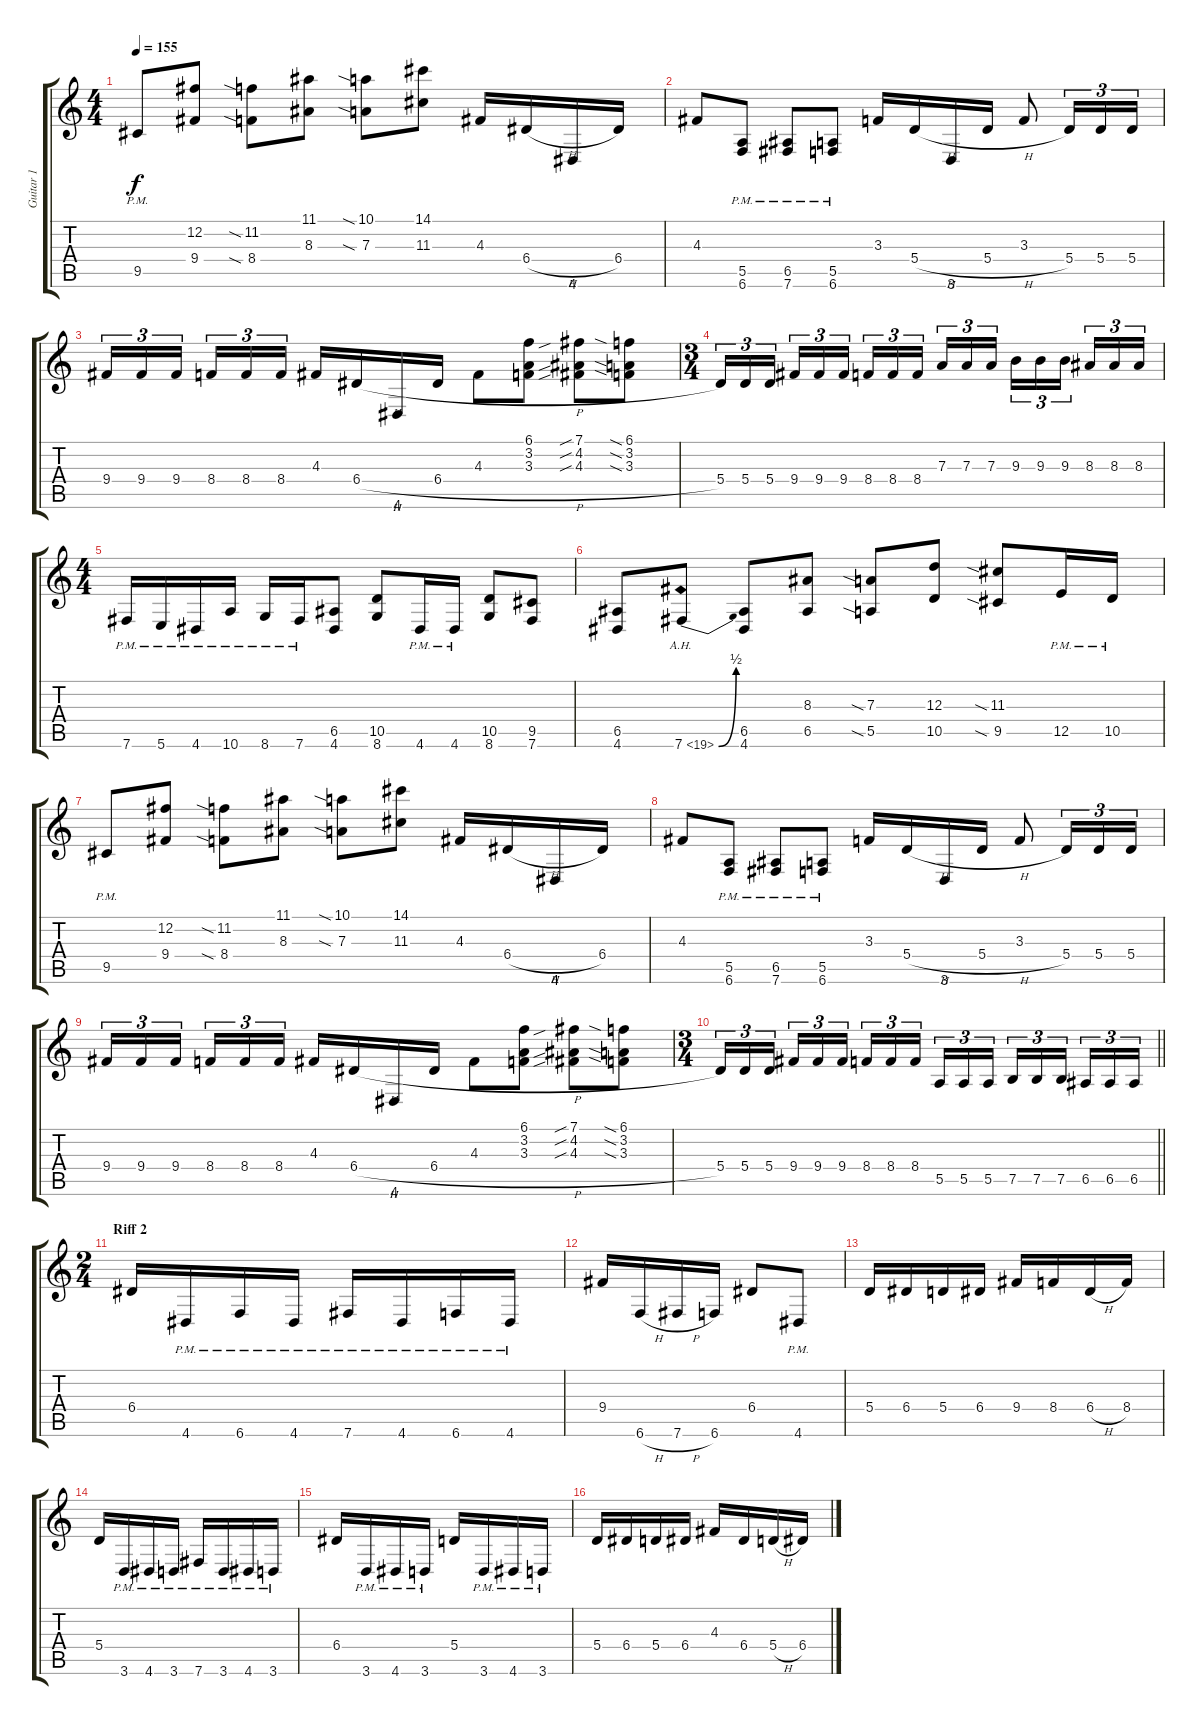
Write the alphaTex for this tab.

\track ("Guitar 1" "Guitar 1") {instrument distortionguitar}
\staff {score tabs}
\tuning (B3 Gb3 D3 A2 E2 B1) {hide}
\ts (4 4)
\tempo 155
\clef g2
\ks c
9.5{pm}.8{dy f} (12.2 9.4).8 (11.2{sia} 8.4{sia}).8 (11.1 8.3).8 (10.1{sia} 7.3{sia}).8 (14.1 11.3).8 4.3.16 6.4{h}.16 4.6.16 6.4.16 |
4.3.8 (5.5{pm} 6.6{pm}).8 (6.5{pm} 7.6{pm}).8 (5.5{pm} 6.6{pm}).8 3.3.16 5.4{h}.16 3.6.16 5.4{h}.16 3.3.8 5.4.16{tu (3 2)} 5.4.16{tu (3 2)} 5.4.16{tu (3 2)} |
9.4.16{tu (3 2)} 9.4.16{tu (3 2)} 9.4.16{tu (3 2) beam splitsecondary} 8.4.16{tu (3 2)} 8.4.16{tu (3 2)} 8.4.16{tu (3 2)} 4.3.16 6.4{h}.16 4.6.16 6.4{h}.16 4.3.8 (6.1 3.2 3.3).8 (7.1{sib} 4.2{sib} 4.3{sib}).8 (6.1{sia} 3.2{sia} 3.3{sia}).8 |
\ts (3 4)
5.4.16{tu (3 2)} 5.4.16{tu (3 2)} 5.4.16{tu (3 2) beam splitsecondary} 9.4.16{tu (3 2)} 9.4.16{tu (3 2)} 9.4.16{tu (3 2)} 8.4.16{tu (3 2)} 8.4.16{tu (3 2)} 8.4.16{tu (3 2) beam splitsecondary} 7.3.16{tu (3 2)} 7.3.16{tu (3 2)} 7.3.16{tu (3 2)} 9.3.16{tu (3 2)} 9.3.16{tu (3 2)} 9.3.16{tu (3 2) beam splitsecondary} 8.3.16{tu (3 2)} 8.3.16{tu (3 2)} 8.3.16{tu (3 2)} |
\ts (4 4)
7.6{pm}.16 5.6{pm}.16 4.6{pm}.16 10.6{pm}.16 8.6{pm}.16 7.6{pm}.16 (6.5 4.6).8 (10.5 8.6).8 4.6{pm}.16 4.6{pm}.16 (10.5 8.6).8 (9.5 7.6).8 |
(6.5 4.6).8 7.6{be (bend 0 0 60 2) ah 12}.8 (6.5 4.6).8 (8.3 6.5).8 (7.3{sia} 5.5{sia}).8 (12.3 10.5).8 (11.3{sia} 9.5{sia}).8 12.5{pm}.16 10.5{pm}.16 |
9.5{pm}.8 (12.2 9.4).8 (11.2{sia} 8.4{sia}).8 (11.1 8.3).8 (10.1{sia} 7.3{sia}).8 (14.1 11.3).8 4.3.16 6.4{h}.16 4.6.16 6.4.16 |
4.3.8 (5.5{pm} 6.6{pm}).8 (6.5{pm} 7.6{pm}).8 (5.5{pm} 6.6{pm}).8 3.3.16 5.4{h}.16 3.6.16 5.4{h}.16 3.3.8 5.4.16{tu (3 2)} 5.4.16{tu (3 2)} 5.4.16{tu (3 2)} |
9.4.16{tu (3 2)} 9.4.16{tu (3 2)} 9.4.16{tu (3 2) beam splitsecondary} 8.4.16{tu (3 2)} 8.4.16{tu (3 2)} 8.4.16{tu (3 2)} 4.3.16 6.4{h}.16 4.6.16 6.4{h}.16 4.3.8 (6.1 3.2 3.3).8 (7.1{sib} 4.2{sib} 4.3{sib}).8 (6.1{sia} 3.2{sia} 3.3{sia}).8 |
\ts (3 4)
\barLineRight lightlight
5.4.16{tu (3 2)} 5.4.16{tu (3 2)} 5.4.16{tu (3 2) beam splitsecondary} 9.4.16{tu (3 2)} 9.4.16{tu (3 2)} 9.4.16{tu (3 2)} 8.4.16{tu (3 2)} 8.4.16{tu (3 2)} 8.4.16{tu (3 2) beam splitsecondary} 5.5.16{tu (3 2)} 5.5.16{tu (3 2)} 5.5.16{tu (3 2)} 7.5.16{tu (3 2)} 7.5.16{tu (3 2)} 7.5.16{tu (3 2) beam splitsecondary} 6.5.16{tu (3 2)} 6.5.16{tu (3 2)} 6.5.16{tu (3 2)} |
\ts (2 4)
\section ("" "Riff 2")
6.4.16 4.6{pm}.16 6.6{pm}.16 4.6{pm}.16 7.6{pm}.16 4.6{pm}.16 6.6{pm}.16 4.6{pm}.16 |
9.4.16 6.6{h}.16 7.6{h}.16 6.6.16 6.4.8 4.6{pm}.8 |
5.4.16 6.4.16 5.4.16 6.4.16 9.4.16 8.4.16 6.4{h}.16 8.4.16 |
5.4.16 3.6{pm}.16 4.6{pm}.16 3.6{pm}.16 7.6{pm}.16 3.6{pm}.16 4.6{pm}.16 3.6{pm}.16 |
6.4.16 3.6{pm}.16 4.6{pm}.16 3.6{pm}.16 5.4.16 3.6{pm}.16 4.6{pm}.16 3.6{pm}.16 |
5.4.16 6.4.16 5.4.16 6.4.16 4.3.16 6.4.16 5.4{h}.16 6.4.16
